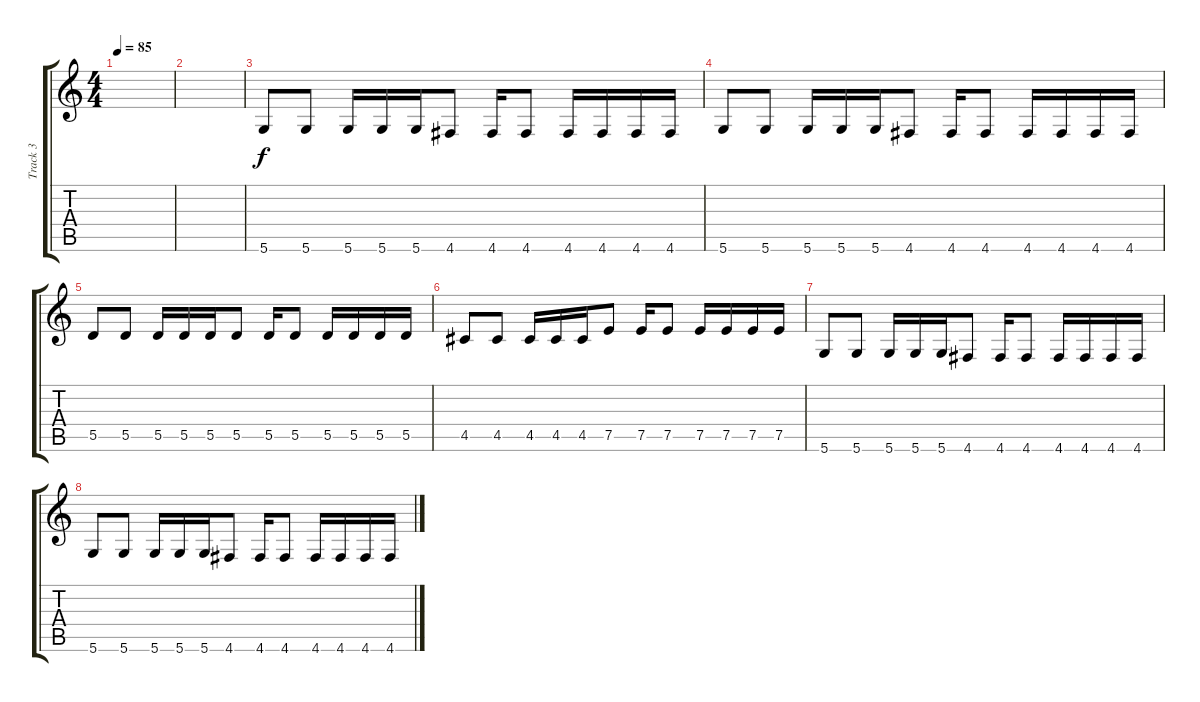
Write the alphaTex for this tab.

\track ("Track 3" "Track 3") {instrument electricbasspick}
\staff {score tabs}
\tuning (E4 B3 G3 D3 A2 D2) {hide}
\ts (4 4)
\tempo 85
\clef g2
\ks c
|
|
5.6.8 5.6.8 5.6.16 5.6.16 5.6.16 4.6.8 4.6.16 4.6.8 4.6.16 4.6.16 4.6.16 4.6.16 |
5.6.8 5.6.8 5.6.16 5.6.16 5.6.16 4.6.8 4.6.16 4.6.8 4.6.16 4.6.16 4.6.16 4.6.16 |
5.5.8 5.5.8 5.5.16 5.5.16 5.5.16 5.5.8 5.5.16 5.5.8 5.5.16 5.5.16 5.5.16 5.5.16 |
4.5.8 4.5.8 4.5.16 4.5.16 4.5.16 7.5.8 7.5.16 7.5.8 7.5.16 7.5.16 7.5.16 7.5.16 |
5.6.8 5.6.8 5.6.16 5.6.16 5.6.16 4.6.8 4.6.16 4.6.8 4.6.16 4.6.16 4.6.16 4.6.16 |
5.6.8 5.6.8 5.6.16 5.6.16 5.6.16 4.6.8 4.6.16 4.6.8 4.6.16 4.6.16 4.6.16 4.6.16
